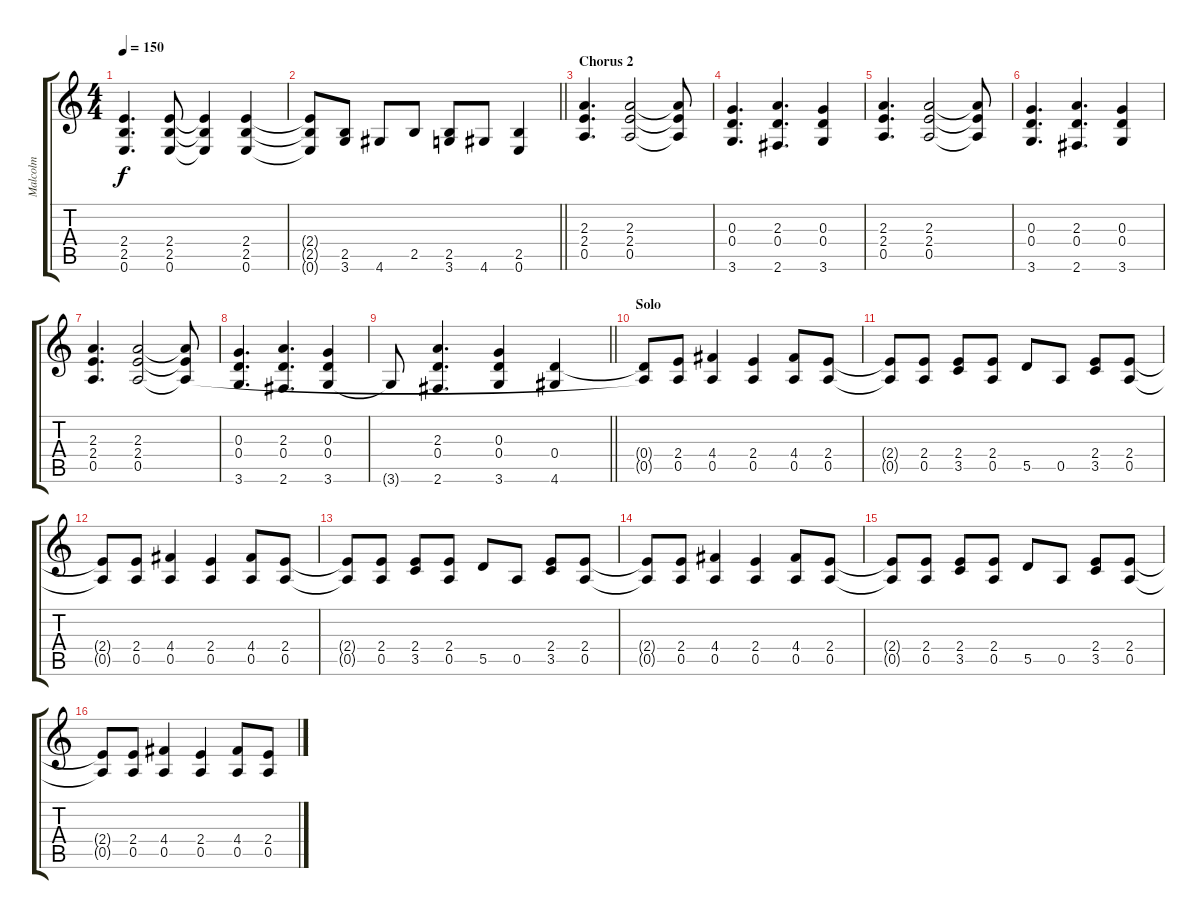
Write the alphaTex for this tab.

\track ("Malcolm" "Malcolm") {instrument overdrivenguitar}
\staff {score tabs}
\tuning (E4 B3 G3 D3 A2 E2) {hide}
\ts (4 4)
\tempo 150
\clef g2
\ks c
(2.4 2.5 0.6).4{d dy f} (2.4 2.5 0.6).8 (2.4{t} 2.5{t} 0.6{t}).4 (2.4 2.5 0.6).4 |
\barLineRight lightlight
(2.4{t} 2.5{t} 0.6{t}).8 (2.5 3.6).8 4.6.8 2.5.8 (2.5 3.6).8 4.6.8 (2.5 0.6).4 |
\section ("" "Chorus 2")
(2.3 2.4 0.5).4{d} (2.3 2.4 0.5).2 (2.3{t} 2.4{t} 0.5{t}).8 |
(0.3 0.4 3.6).4{d} (2.3 0.4 2.6).4{d} (0.3 0.4 3.6).4 |
(2.3 2.4 0.5).4{d} (2.3 2.4 0.5).2 (2.3{t} 2.4{t} 0.5{t}).8 |
(0.3 0.4 3.6).4{d} (2.3 0.4 2.6).4{d} (0.3 0.4 3.6).4 |
(2.3 2.4 0.5).4{d} (2.3 2.4 0.5).2 (2.3{t} 2.4{t} 0.5{t}).8 |
(0.3 0.4 3.6).4{d} (2.3 0.4 2.6).4{d} (0.3 0.4 3.6).4 |
\barLineRight lightlight
3.6{t}.8 (2.3 0.4 2.6).4{d} (0.3 0.4 3.6).4 (0.4 4.6).4 |
\section ("" "Solo")
(0.4{t} 0.5{t}).8 (2.4 0.5).8 (4.4 0.5).4 (2.4 0.5).4 (4.4 0.5).8 (2.4 0.5).8 |
(2.4{t} 0.5{t}).8 (2.4 0.5).8 (2.4 3.5).8 (2.4 0.5).8 5.5.8 0.5.8 (2.4 3.5).8 (2.4 0.5).8 |
(2.4{t} 0.5{t}).8 (2.4 0.5).8 (4.4 0.5).4 (2.4 0.5).4 (4.4 0.5).8 (2.4 0.5).8 |
(2.4{t} 0.5{t}).8 (2.4 0.5).8 (2.4 3.5).8 (2.4 0.5).8 5.5.8 0.5.8 (2.4 3.5).8 (2.4 0.5).8 |
(2.4{t} 0.5{t}).8 (2.4 0.5).8 (4.4 0.5).4 (2.4 0.5).4 (4.4 0.5).8 (2.4 0.5).8 |
(2.4{t} 0.5{t}).8 (2.4 0.5).8 (2.4 3.5).8 (2.4 0.5).8 5.5.8 0.5.8 (2.4 3.5).8 (2.4 0.5).8 |
(2.4{t} 0.5{t}).8 (2.4 0.5).8 (4.4 0.5).4 (2.4 0.5).4 (4.4 0.5).8 (2.4 0.5).8
